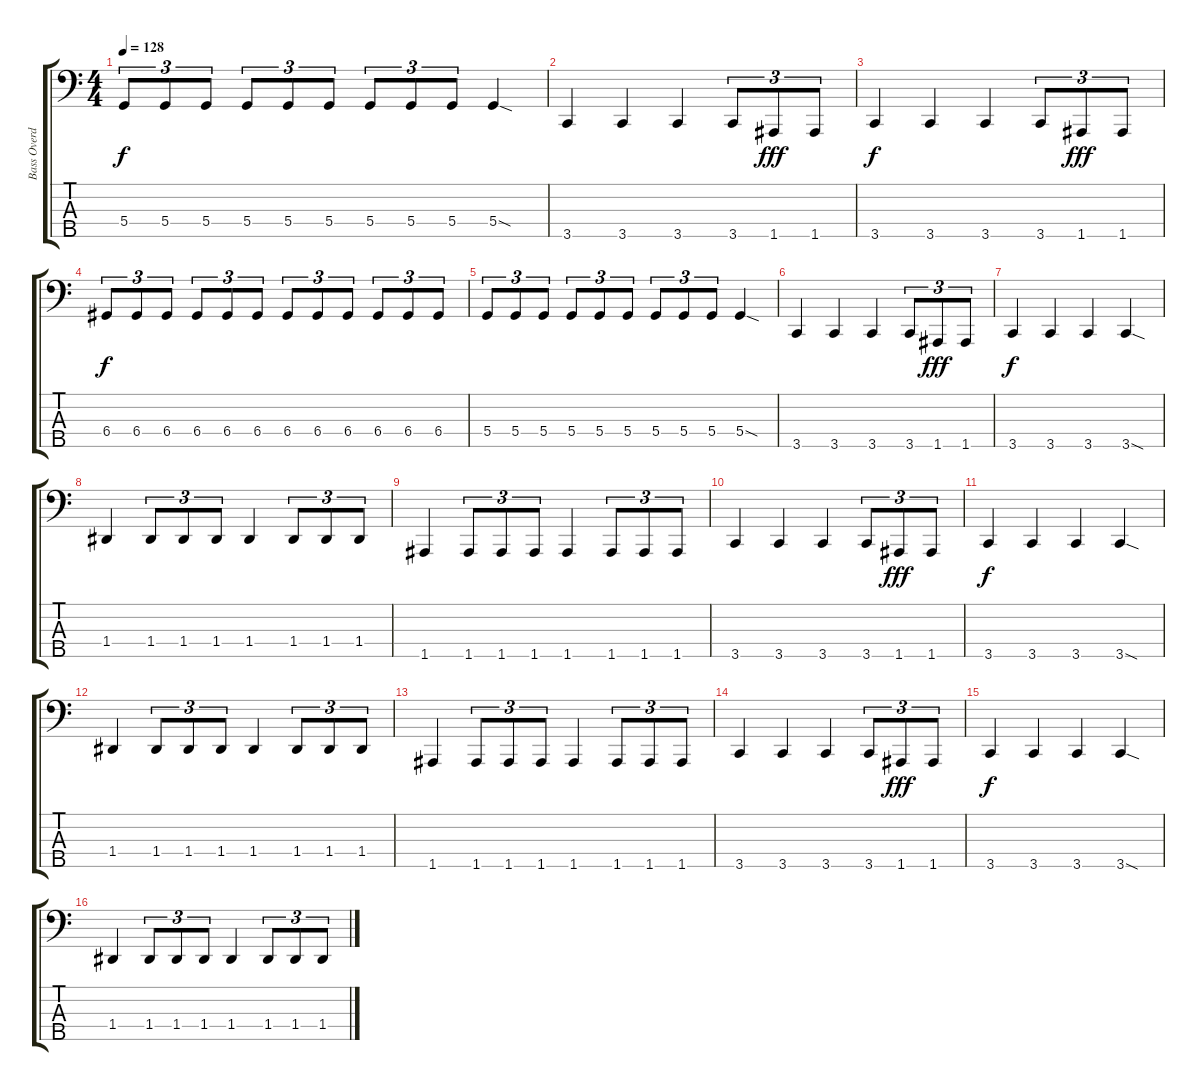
\track ("Bass Overdub" "Bass Overd") {instrument electricbassfinger}
\staff {score tabs}
\tuning (F2 C2 G1 D1 A0) {hide}
\ts (4 4)
\tempo 128
\clef f4
\ks c
5.4.8{tu (3 2) dy f} 5.4.8{tu (3 2)} 5.4.8{tu (3 2)} 5.4.8{tu (3 2)} 5.4.8{tu (3 2)} 5.4.8{tu (3 2)} 5.4.8{tu (3 2)} 5.4.8{tu (3 2)} 5.4.8{tu (3 2)} 5.4{sod}.4 |
3.5.4 3.5.4 3.5.4 3.5.8{tu (3 2)} 1.5.8{tu (3 2) dy fff} 1.5.8{tu (3 2)} |
3.5.4{dy f} 3.5.4 3.5.4 3.5.8{tu (3 2)} 1.5.8{tu (3 2) dy fff} 1.5.8{tu (3 2)} |
6.4.8{tu (3 2) dy f} 6.4.8{tu (3 2)} 6.4.8{tu (3 2)} 6.4.8{tu (3 2)} 6.4.8{tu (3 2)} 6.4.8{tu (3 2)} 6.4.8{tu (3 2)} 6.4.8{tu (3 2)} 6.4.8{tu (3 2)} 6.4.8{tu (3 2)} 6.4.8{tu (3 2)} 6.4.8{tu (3 2)} |
5.4.8{tu (3 2)} 5.4.8{tu (3 2)} 5.4.8{tu (3 2)} 5.4.8{tu (3 2)} 5.4.8{tu (3 2)} 5.4.8{tu (3 2)} 5.4.8{tu (3 2)} 5.4.8{tu (3 2)} 5.4.8{tu (3 2)} 5.4{sod}.4 |
3.5.4 3.5.4 3.5.4 3.5.8{tu (3 2)} 1.5.8{tu (3 2) dy fff} 1.5.8{tu (3 2)} |
3.5.4{dy f} 3.5.4 3.5.4 3.5{sod}.4 |
1.4.4 1.4.8{tu (3 2)} 1.4.8{tu (3 2)} 1.4.8{tu (3 2)} 1.4.4 1.4.8{tu (3 2)} 1.4.8{tu (3 2)} 1.4.8{tu (3 2)} |
1.5.4 1.5.8{tu (3 2)} 1.5.8{tu (3 2)} 1.5.8{tu (3 2)} 1.5.4 1.5.8{tu (3 2)} 1.5.8{tu (3 2)} 1.5.8{tu (3 2)} |
3.5.4 3.5.4 3.5.4 3.5.8{tu (3 2)} 1.5.8{tu (3 2) dy fff} 1.5.8{tu (3 2)} |
3.5.4{dy f} 3.5.4 3.5.4 3.5{sod}.4 |
1.4.4 1.4.8{tu (3 2)} 1.4.8{tu (3 2)} 1.4.8{tu (3 2)} 1.4.4 1.4.8{tu (3 2)} 1.4.8{tu (3 2)} 1.4.8{tu (3 2)} |
1.5.4 1.5.8{tu (3 2)} 1.5.8{tu (3 2)} 1.5.8{tu (3 2)} 1.5.4 1.5.8{tu (3 2)} 1.5.8{tu (3 2)} 1.5.8{tu (3 2)} |
3.5.4 3.5.4 3.5.4 3.5.8{tu (3 2)} 1.5.8{tu (3 2) dy fff} 1.5.8{tu (3 2)} |
3.5.4{dy f} 3.5.4 3.5.4 3.5{sod}.4 |
1.4.4 1.4.8{tu (3 2)} 1.4.8{tu (3 2)} 1.4.8{tu (3 2)} 1.4.4 1.4.8{tu (3 2)} 1.4.8{tu (3 2)} 1.4.8{tu (3 2)}
